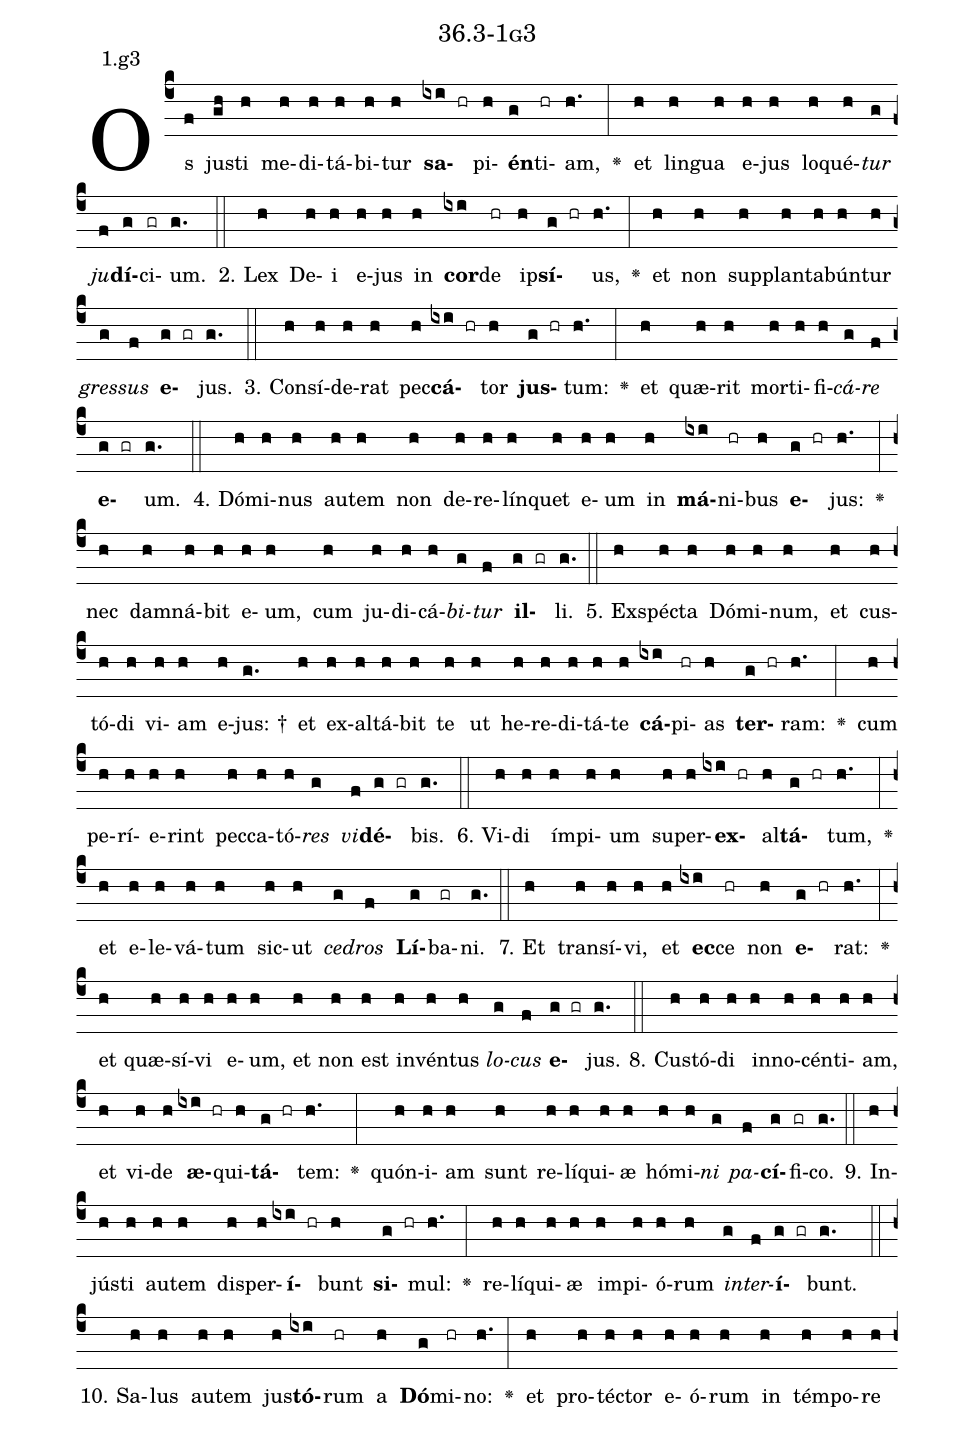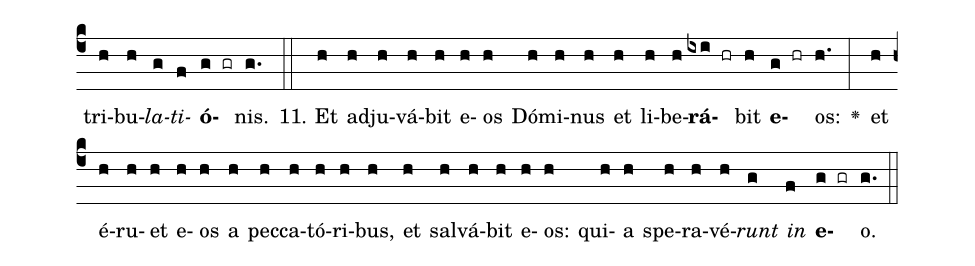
name: 36.3-1g3;
annotation: 1.g3;
%%
(c4)Os(f) jus(gh)ti(h) me(h)di(h)tá(h)bi(h)tur(h) <b>sa</b>(ixi hr)pi(h)<b>én</b>(g)ti(hr)am,(h.) <v>\greheightstar</v>(:) et(h) lin(h)gua(h) e(h)jus(h) lo(h)qué(h)<i>tur</i>(g) <i>ju</i>(f)<b>dí</b>(g)ci(gr)um.(g.) (::)
2. Lex(h) De(h)i(h) e(h)jus(h) in(h) <b>cor</b>(ixi)de(hr) ip(h)<b>sí</b>(g hr)us,(h.) <v>\greheightstar</v>(:) et(h) non(h) sup(h)plan(h)ta(h)bún(h)tur(h) <i>gres</i>(g)<i>sus</i>(f) <b>e</b>(g gr)jus.(g.) (::)
3. Con(h)sí(h)de(h)rat(h) pec(h)<b>cá</b>(ixi hr)tor(h) <b>jus</b>(g hr)tum:(h.) <v>\greheightstar</v>(:) et(h) quæ(h)rit(h) mor(h)ti(h)fi(h)<i>cá</i>(g)<i>re</i>(f) <b>e</b>(g gr)um.(g.) (::)
4. Dó(h)mi(h)nus(h) au(h)tem(h) non(h) de(h)re(h)lín(h)quet(h) e(h)um(h) in(h) <b>má</b>(ixi)ni(hr)bus(h) <b>e</b>(g hr)jus:(h.) <v>\greheightstar</v>(:) nec(h) dam(h)ná(h)bit(h) e(h)um,(h) cum(h) ju(h)di(h)cá(h)<i>bi</i>(g)<i>tur</i>(f) <b>il</b>(g gr)li.(g.) (::)
5. Ex(h)spéc(h)ta(h) Dó(h)mi(h)num,(h) et(h) cus(h)tó(h)di(h) vi(h)am(h) e(h)jus: †(g.) et(h) ex(h)al(h)tá(h)bit(h) te(h) ut(h) he(h)re(h)di(h)tá(h)te(h) <b>cá</b>(ixi)pi(hr)as(h) <b>ter</b>(g hr)ram:(h.) <v>\greheightstar</v>(:) cum(h) pe(h)rí(h)e(h)rint(h) pec(h)ca(h)tó(h)<i>res</i>(g) <i>vi</i>(f)<b>dé</b>(g gr)bis.(g.) (::)
6. Vi(h)di(h) ím(h)pi(h)um(h) su(h)per(h)<b>ex</b>(ixi hr)al(h)<b>tá</b>(g hr)tum,(h.) <v>\greheightstar</v>(:) et(h) e(h)le(h)vá(h)tum(h) sic(h)ut(h) <i>ce</i>(g)<i>dros</i>(f) <b>Lí</b>(g)ba(gr)ni.(g.) (::)
7. Et(h) trans(h)í(h)vi,(h) et(h) <b>ec</b>(ixi)ce(hr) non(h) <b>e</b>(g hr)rat:(h.) <v>\greheightstar</v>(:) et(h) quæ(h)sí(h)vi(h) e(h)um,(h) et(h) non(h) est(h) in(h)vén(h)tus(h) <i>lo</i>(g)<i>cus</i>(f) <b>e</b>(g gr)jus.(g.) (::)
8. Cus(h)tó(h)di(h) in(h)no(h)cén(h)ti(h)am,(h) et(h) vi(h)de(h) <b>æ</b>(ixi hr)qui(h)<b>tá</b>(g hr)tem:(h.) <v>\greheightstar</v>(:) quón(h)i(h)am(h) sunt(h) re(h)lí(h)qui(h)æ(h) hó(h)mi(h)<i>ni</i>(g) <i>pa</i>(f)<b>cí</b>(g)fi(gr)co.(g.) (::)
9. In(h)jús(h)ti(h) au(h)tem(h) dis(h)per(h)<b>í</b>(ixi hr)bunt(h) <b>si</b>(g hr)mul:(h.) <v>\greheightstar</v>(:) re(h)lí(h)qui(h)æ(h) im(h)pi(h)ó(h)rum(h) <i>in</i>(g)<i>ter</i>(f)<b>í</b>(g gr)bunt.(g.) (::)
10. Sa(h)lus(h) au(h)tem(h) jus(h)<b>tó</b>(ixi)rum(hr) a(h) <b>Dó</b>(g)mi(hr)no:(h.) <v>\greheightstar</v>(:) et(h) pro(h)téc(h)tor(h) e(h)ó(h)rum(h) in(h) tém(h)po(h)re(h) tri(h)bu(h)<i>la</i>(g)<i>ti</i>(f)<b>ó</b>(g gr)nis.(g.) (::)
11. Et(h) ad(h)ju(h)vá(h)bit(h) e(h)os(h) Dó(h)mi(h)nus(h) et(h) li(h)be(h)<b>rá</b>(ixi hr)bit(h) <b>e</b>(g hr)os:(h.) <v>\greheightstar</v>(:) et(h) é(h)ru(h)et(h) e(h)os(h) a(h) pec(h)ca(h)tó(h)ri(h)bus,(h) et(h) sal(h)vá(h)bit(h) e(h)os:(h) qui(h)a(h) spe(h)ra(h)vé(h)<i>runt</i>(g) <i>in</i>(f) <b>e</b>(g gr)o.(g.) (::)
